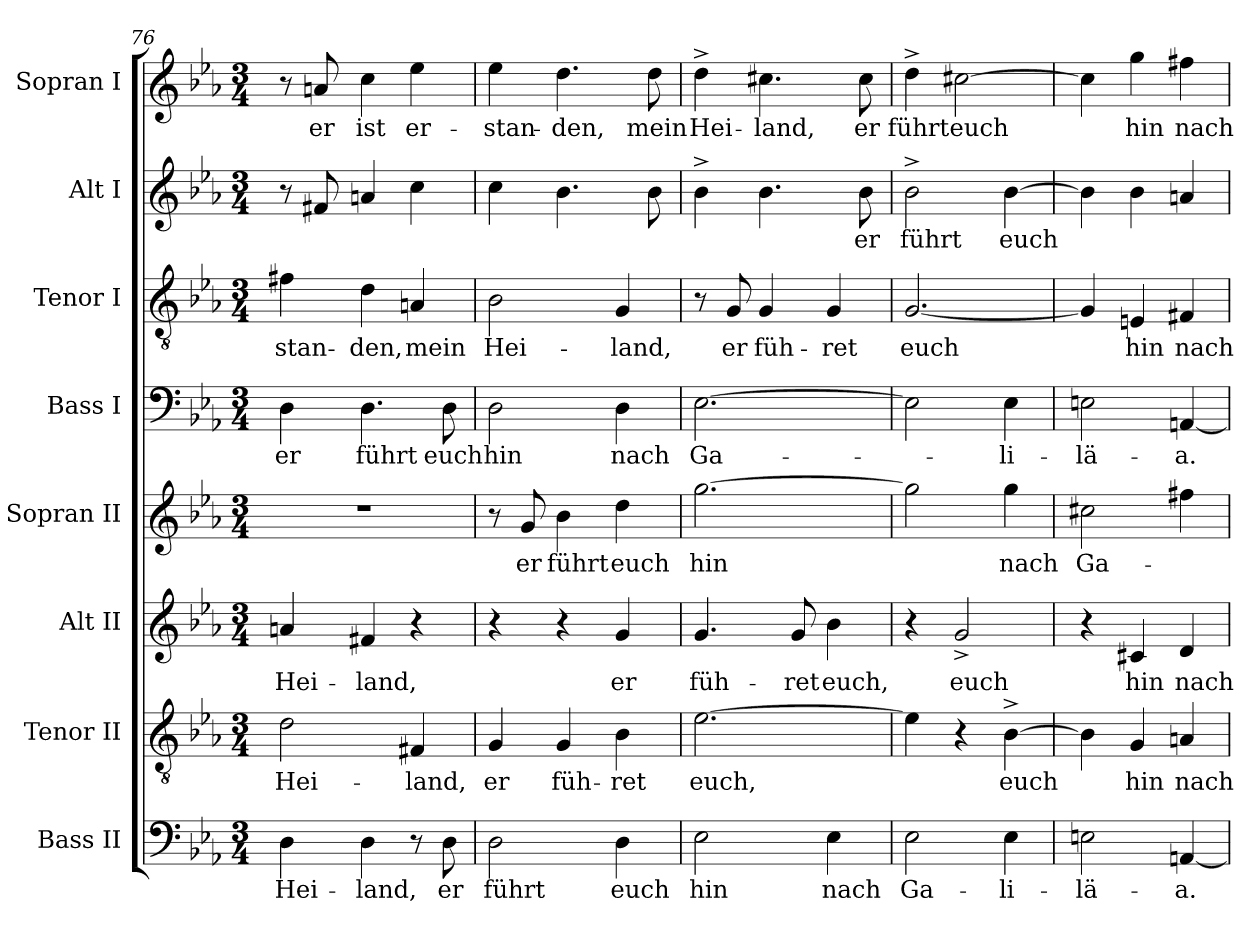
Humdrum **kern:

**kern	**text	**kern	**text	**kern	**text	**kern	**text	**kern	**text	**kern	**text	**kern	**text	**kern	**text
*part8	*part8	*part7	*part7	*part6	*part6	*part5	*part5	*part4	*part4	*part3	*part3	*part2	*part2	*part1	*part1
*staff8	*staff8	*staff7	*staff7	*staff6	*staff6	*staff5	*staff5	*staff4	*staff4	*staff3	*staff3	*staff2	*staff2	*staff1	*staff1
*I"Bass II	*	*I"Tenor II	*	*I"Alt II	*	*I"Sopran II	*	*I"Bass I	*	*I"Tenor I	*	*I"Alt I	*	*I"Sopran I	*
!!LO:PB:g=z
*clefF4	*	*clefGv2	*	*clefG2	*	*clefG2	*	*clefF4	*	*clefGv2	*	*clefG2	*	*clefG2	*
*k[b-e-a-]	*	*k[b-e-a-]	*	*k[b-e-a-]	*	*k[b-e-a-]	*	*k[b-e-a-]	*	*k[b-e-a-]	*	*k[b-e-a-]	*	*k[b-e-a-]	*
*E-:	*	*E-:	*	*E-:	*	*E-:	*	*E-:	*	*E-:	*	*E-:	*	*E-:	*
*M3/4	*	*M3/4	*	*M3/4	*	*M3/4	*	*M3/4	*	*M3/4	*	*M3/4	*	*M3/4	*
=76	=76	=76	=76	=76	=76	=76	=76	=76	=76	=76	=76	=76	=76	=76	=76
4D\	Hei-	2d\	Hei-	4an/	Hei-	2.r	.	4D\	er	4f#X\	-stan-	8r	.	8r	.
.	.	.	.	.	.	.	.	.	.	.	.	8f#X/	.	8an/	er
4D\	-land,	.	.	4f#X/	-land,	.	.	4.D\	führt	4d\	-den,	4an/	.	4cc\	ist
8r	.	4F#X/	-land,	4r	.	.	.	.	.	4An/	mein	4cc\	.	4ee-\	er-
8D\	er	.	.	.	.	.	.	8D\	euch	.	.	.	.	.	.
=77	=77	=77	=77	=77	=77	=77	=77	=77	=77	=77	=77	=77	=77	=77	=77
2D\	führt	4G/	er	4r	.	8r	.	2D\	hin	2B-\	Hei-	4cc\	.	4ee-\	-stan-
.	.	.	.	.	.	8g/	er	.	.	.	.	.	.	.	.
.	.	4G/	füh-	4r	.	4b-\	führt	.	.	.	.	4.b-\	.	4.dd\	-den,
4D\	euch	4B-\	-ret	4g/	er	4dd\	euch	4D\	nach	4G/	-land,	.	.	.	.
.	.	.	.	.	.	.	.	.	.	.	.	8b-\	.	8dd\	mein
=78	=78	=78	=78	=78	=78	=78	=78	=78	=78	=78	=78	=78	=78	=78	=78
2E-\	hin	[2.e-\	euch,	4.g/	füh-	[2.gg\	hin	[2.E-\	Ga-	8r	.	4b-^\	.	4dd^\	Hei-
.	.	.	.	.	.	.	.	.	.	8G/	er	.	.	.	.
.	.	.	.	.	.	.	.	.	.	4G/	füh-	4.b-\	.	4.cc#X\	-land,
.	.	.	.	8g/	-ret	.	.	.	.	.	.	.	.	.	.
4E-\	nach	.	.	4b-\	euch,	.	.	.	.	4G/	-ret	.	.	.	.
.	.	.	.	.	.	.	.	.	.	.	.	8b-\	er	8cc#\	er
=79	=79	=79	=79	=79	=79	=79	=79	=79	=79	=79	=79	=79	=79	=79	=79
2E-\	Ga-	4e-\]	.	4r	.	2gg\]	.	2E-\]	.	[2.G/	euch	2b-^\	führt	4dd^\	führt
.	.	4r	.	2g^/	euch	.	.	.	.	.	.	.	.	[2cc#X\	euch
4E-\	-li-	[4B-^\	euch	.	.	4gg\	nach	4E-\	-li-	.	.	[4b-\	euch	.	.
=80	=80	=80	=80	=80	=80	=80	=80	=80	=80	=80	=80	=80	=80	=80	=80
2En\	-lä-	4B-\]	.	4r	.	2cc#X\	Ga-	2En\	-lä-	4G/]	.	4b-\]	.	4cc#\]	.
.	.	4G/	hin	4c#X/	hin	.	.	.	.	4En/	hin	4b-\	.	4gg\	hin
[4AAn/	-a.	4An/	nach	4d/	nach	4ff#X\	.	[4AAn/	-a.	4F#X/	nach	4an/	.	4ff#X\	nach
=	=	=	=	=	=	=	=	=	=	=	=	=	=	=	=
*-	*-	*-	*-	*-	*-	*-	*-	*-	*-	*-	*-	*-	*-	*-	*-
